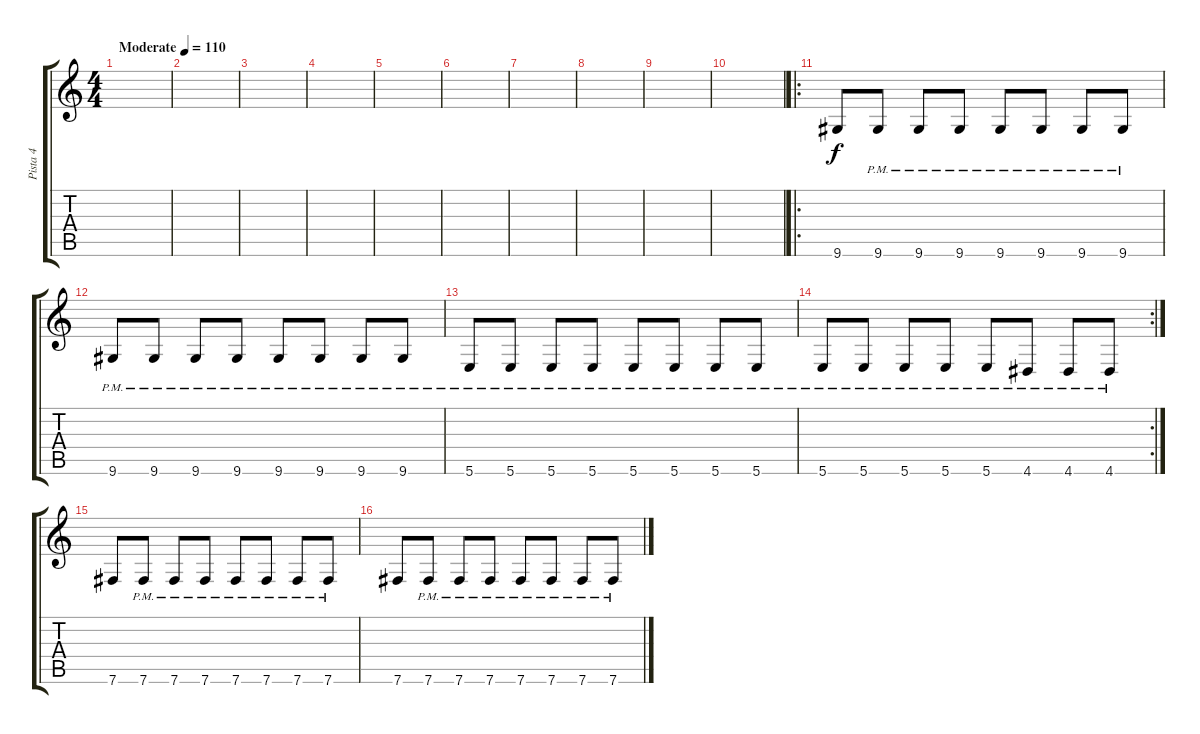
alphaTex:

\track ("Pista 4" "Pista 4") {instrument distortionguitar}
\staff {score tabs}
\tuning (B3 Gb3 D3 A2 E2 B1) {hide}
\ts (4 4)
\tempo (110 "Moderate")
\clef g2
\ks c
|
|
|
|
|
|
|
|
|
|
\ro
9.6.8 9.6{pm}.8 9.6{pm}.8 9.6{pm}.8 9.6{pm}.8 9.6{pm}.8 9.6{pm}.8 9.6{pm}.8 |
9.6{pm}.8 9.6{pm}.8 9.6{pm}.8 9.6{pm}.8 9.6{pm}.8 9.6{pm}.8 9.6{pm}.8 9.6{pm}.8 |
5.6{pm}.8 5.6{pm}.8 5.6{pm}.8 5.6{pm}.8 5.6{pm}.8 5.6{pm}.8 5.6{pm}.8 5.6{pm}.8 |
\rc 2
5.6{pm}.8 5.6{pm}.8 5.6{pm}.8 5.6{pm}.8 5.6{pm}.8 4.6{pm}.8 4.6{pm}.8 4.6{pm}.8 |
7.6.8 7.6{pm}.8 7.6{pm}.8 7.6{pm}.8 7.6{pm}.8 7.6{pm}.8 7.6{pm}.8 7.6{pm}.8 |
7.6.8 7.6{pm}.8 7.6{pm}.8 7.6{pm}.8 7.6{pm}.8 7.6{pm}.8 7.6{pm}.8 7.6{pm}.8
